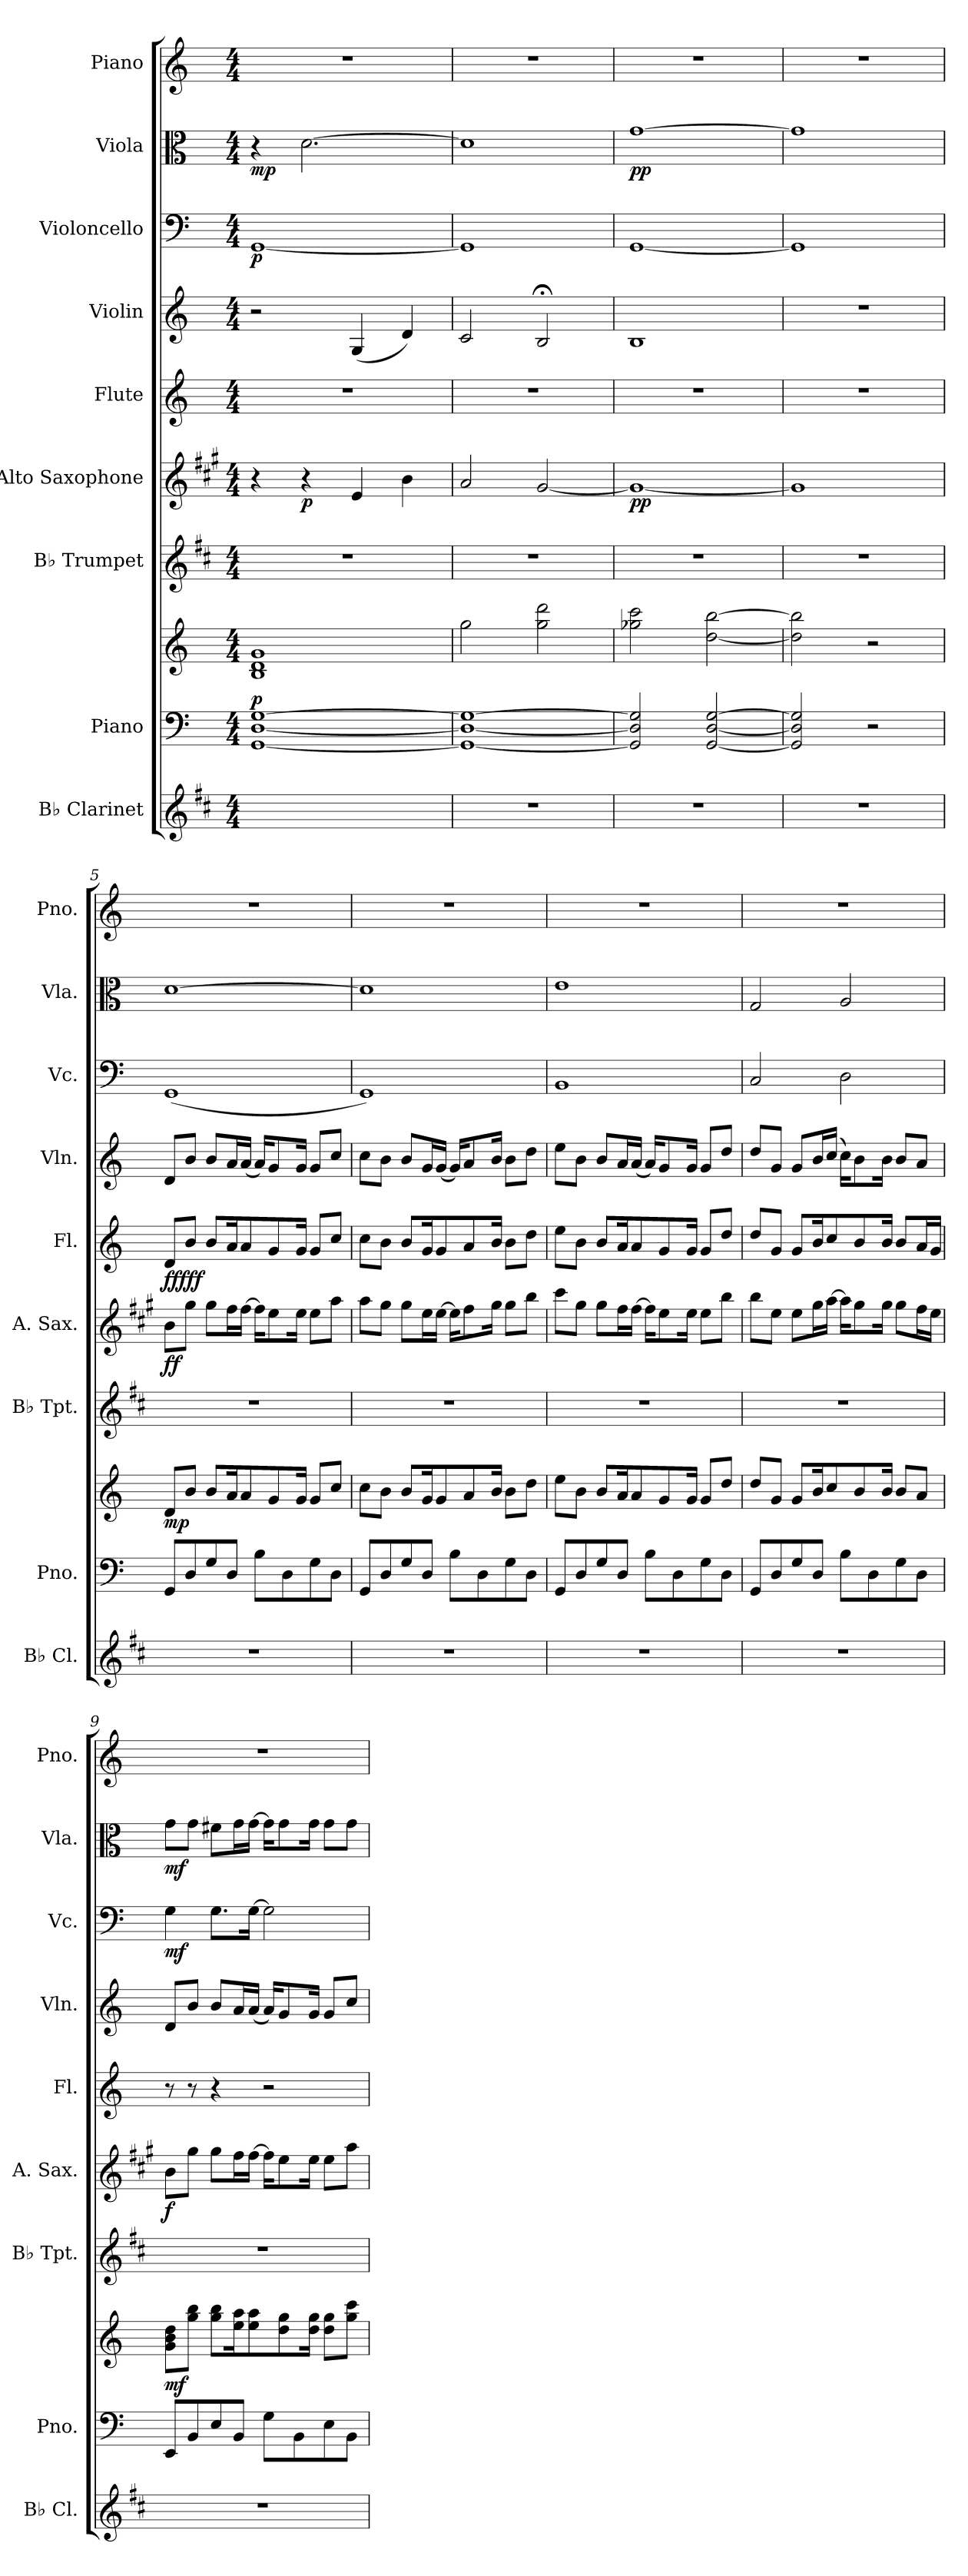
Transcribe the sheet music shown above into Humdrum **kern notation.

**kern	**kern	**kern	**dynam	**kern	**kern	**dynam	**kern	**dynam	**kern	**kern	**dynam	**kern	**dynam	**kern
*part9	*part8	*part8	*part8	*part7	*part6	*part6	*part5	*part5	*part4	*part3	*part3	*part2	*part2	*part1
*staff10	*staff9	*staff8	*staff8/9	*staff7	*staff6	*staff6	*staff5	*staff5	*staff4	*staff3	*staff3	*staff2	*staff2	*staff1
*I"B♭ Clarinet	*I"Piano	*	*	*I"B♭ Trumpet	*I"Alto Saxophone	*	*I"Flute	*	*I"Violin	*I"Violoncello	*	*I"Viola	*	*I"Piano
*I'B♭ Cl.	*I'Pno.	*	*	*I'B♭ Tpt.	*I'A. Sax.	*	*I'Fl.	*	*I'Vln.	*I'Vc.	*	*I'Vla.	*	*I'Pno.
*clefG2	*clefF4	*clefG2	*	*clefG2	*clefG2	*	*clefG2	*	*clefG2	*clefF4	*	*clefC3	*	*clefG2
*ITrd1c2	*	*	*	*ITrd1c2	*ITrd5c9	*	*	*	*	*	*	*	*	*
*k[]	*k[]	*k[]	*	*k[]	*k[]	*	*k[]	*	*k[]	*k[]	*	*k[]	*	*k[]
*M4/4	*M4/4	*M4/4	*	*M4/4	*M4/4	*	*M4/4	*	*M4/4	*M4/4	*	*M4/4	*	*M4/4
*MM90	*MM90	*MM90	*	*MM90	*MM90	*	*MM90	*	*MM90	*MM90	*	*MM90	*	*MM90
=1	=1	=1	=1	=1	=1	=1	=1	=1	=1	=1	=1	=1	=1	=1
!	!	!	!LO:DY:a=2	!	!	!	!	!	!	!	!LO:DY:b	!	!LO:DY:b	!
1ryy	[1GG [1D [1G	1B 1d 1g	p	1r	4r	.	1r	.	2r	[1GG	p	4r	mp	1r
!	!	!	!	!	!	!LO:DY:b	!	!	!	!	!	!	!LO:DY:b	!
!	!	!	!	!	!	!	!	!	!	!	!	!	!LO:DY:n=1:a	!
.	.	.	.	.	4r	p	.	.	.	.	.	[2.d\	p mp	.
.	.	.	.	.	4G/	.	.	.	(4G/	.	.	.	.	.
.	.	.	.	.	4d\	.	.	.	4d/)	.	.	.	.	.
=2	=2	=2	=2	=2	=2	=2	=2	=2	=2	=2	=2	=2	=2	=2
1r	1GG_ 1D_ 1G_	2gg\	.	1r	2c/	.	1r	.	2c/	1GG]	.	1d]	.	1r
.	.	2gg\ 2ddd\	.	.	[2B/	.	.	.	2B;</	.	.	.	.	.
=3	=3	=3	=3	=3	=3	=3	=3	=3	=3	=3	=3	=3	=3	=3
!	!	!	!	!	!	!LO:DY:b	!	!	!	!	!	!	!	!
!	!	!	!	!	!	!LO:DY:n=1:b	!	!	!	!	!	!	!LO:DY:b	!
!	!	!	!	!	!	!	!	!	!	!	!	!	!LO:DY:n=1:b	!
1r	2GG/] 2D/] 2G/]	2gg-X\ 2ccc\	.	1r	1B_	p p	1r	.	1B	[1GG	.	[1g	p p	1r
.	[2GG/ [2D/ [2G/	[2dd\ [2bb\	.	.	.	.	.	.	.	.	.	.	.	.
=4	=4	=4	=4	=4	=4	=4	=4	=4	=4	=4	=4	=4	=4	=4
1r	2GG/] 2D/] 2G/]	2dd\] 2bb\]	.	1r	1B]	.	1r	.	1r	1GG]	.	1g]	.	1r
.	2r	2r	.	.	.	.	.	.	.	.	.	.	.	.
!!LO:PB:g=z
=5	=5	=5	=5	=5	=5	=5	=5	=5	=5	=5	=5	=5	=5	=5
!	!	!	!LO:DY:b	!	!	!LO:DY:b	!	!LO:DY:b	!	!	!	!	!	!
!	!	!	!	!	!	!	!	!LO:DY:n=1:b	!	!	!	!	!	!
!	!	!	!	!	!	!	!	!LO:DY:n=2:b	!	!	!	!	!	!
!	!	!	!	!	!	!	!	!LO:DY:n=3:b	!	!	!	!	!	!
!	!	!	!	!	!	!	!	!LO:DY:n=4:b	!	!	!	!	!	!
1r	8GG/L	8d/L	mp	1r	8d\L	ff	8d/L	f f f f f	8d/L	(1GG	.	[1d	.	1r
.	8D/	8b/J	.	.	8b\J	.	8b/J	.	8b/J	.	.	.	.	.
.	8G/	8b/L	.	.	8b\L	.	8b/L	.	8b/L	.	.	.	.	.
.	8D/J	16a/K	.	.	16a\L	.	16a/K	.	16a/L	.	.	.	.	.
.	.	8a/	.	.	[16a\JJ	.	8a/	.	(16a/JJ	.	.	.	.	.
.	8B\L	.	.	.	16a\KL]	.	.	.	16a/KL)	.	.	.	.	.
.	.	8g/	.	.	8g\	.	8g/	.	8g/	.	.	.	.	.
.	8D\	.	.	.	.	.	.	.	.	.	.	.	.	.
.	.	16g/Jk	.	.	16g\Jk	.	16g/Jk	.	16g/Jk	.	.	.	.	.
.	8G\	8g/L	.	.	8g\L	.	8g/L	.	8g/L	.	.	.	.	.
.	8D\J	8cc/J	.	.	8cc\J	.	8cc/J	.	8cc/J	.	.	.	.	.
=6	=6	=6	=6	=6	=6	=6	=6	=6	=6	=6	=6	=6	=6	=6
1r	8GG/L	8cc\L	.	1r	8cc\L	.	8cc\L	.	8cc\L	1GG)	.	1d]	.	1r
.	8D/	8b\J	.	.	8b\J	.	8b\J	.	8b\J	.	.	.	.	.
.	8G/	8b/L	.	.	8b\L	.	8b/L	.	8b/L	.	.	.	.	.
.	8D/J	16g/K	.	.	16g\L	.	16g/K	.	16g/L	.	.	.	.	.
.	.	8g/	.	.	[16g\JJ	.	8g/	.	(16g/JJ	.	.	.	.	.
.	8B\L	.	.	.	16g\KL]	.	.	.	16g/KL)	.	.	.	.	.
.	.	8a/	.	.	8a\	.	8a/	.	8a/	.	.	.	.	.
.	8D\	.	.	.	.	.	.	.	.	.	.	.	.	.
.	.	16b/Jk	.	.	16b\Jk	.	16b/Jk	.	16b/Jk	.	.	.	.	.
.	8G\	8b\L	.	.	8b\L	.	8b\L	.	8b\L	.	.	.	.	.
.	8D\J	8dd\J	.	.	8dd\J	.	8dd\J	.	8dd\J	.	.	.	.	.
=7	=7	=7	=7	=7	=7	=7	=7	=7	=7	=7	=7	=7	=7	=7
1r	8GG/L	8ee\L	.	1r	8ee\L	.	8ee\L	.	8ee\L	1BB	.	1e	.	1r
.	8D/	8b\J	.	.	8b\J	.	8b\J	.	8b\J	.	.	.	.	.
.	8G/	8b/L	.	.	8b\L	.	8b/L	.	8b/L	.	.	.	.	.
.	8D/J	16a/K	.	.	16a\L	.	16a/K	.	16a/L	.	.	.	.	.
.	.	8a/	.	.	[16a\JJ	.	8a/	.	(16a/JJ	.	.	.	.	.
.	8B\L	.	.	.	16a\KL]	.	.	.	16a/KL)	.	.	.	.	.
.	.	8g/	.	.	8g\	.	8g/	.	8g/	.	.	.	.	.
.	8D\	.	.	.	.	.	.	.	.	.	.	.	.	.
.	.	16g/Jk	.	.	16g\Jk	.	16g/Jk	.	16g/Jk	.	.	.	.	.
.	8G\	8g/L	.	.	8g\L	.	8g/L	.	8g/L	.	.	.	.	.
.	8D\J	8dd/J	.	.	8dd\J	.	8dd/J	.	8dd/J	.	.	.	.	.
!!LO:PB:g=z
=8	=8	=8	=8	=8	=8	=8	=8	=8	=8	=8	=8	=8	=8	=8
1r	8GG/L	8dd/L	.	1r	8dd\L	.	8dd/L	.	8dd/L	2C/	.	2G/	.	1r
.	8D/	8g/J	.	.	8g\J	.	8g/J	.	8g/J	.	.	.	.	.
.	8G/	8g/L	.	.	8g\L	.	8g/L	.	8g/L	.	.	.	.	.
.	8D/J	16b/K	.	.	16b\L	.	16b/K	.	16b/L	.	.	.	.	.
.	.	8cc/	.	.	[16cc\JJ	.	8cc/	.	(16cc/JJ	.	.	.	.	.
.	8B\L	.	.	.	16cc\KL]	.	.	.	16cc\KL)	2D\	.	2A/	.	.
.	.	8b/	.	.	8b\	.	8b/	.	8b\	.	.	.	.	.
.	8D\	.	.	.	.	.	.	.	.	.	.	.	.	.
.	.	16b/Jk	.	.	16b\Jk	.	16b/Jk	.	16b\Jk	.	.	.	.	.
.	8G\	8b/L	.	.	8b\L	.	8b/L	.	8b/L	.	.	.	.	.
.	8D\J	8a/J	.	.	16a\L	.	16a/L	.	8a/J	.	.	.	.	.
.	.	.	.	.	16g\JJ	.	16g/JJ	.	.	.	.	.	.	.
!!LO:PB:g=z
=9	=9	=9	=9	=9	=9	=9	=9	=9	=9	=9	=9	=9	=9	=9
!	!	!	!LO:DY:b	!	!	!LO:DY:b	!	!	!	!	!LO:DY:b	!	!LO:DY:b	!
1r	8EE/L	8g\ 8b\ 8dd\L	mf	1r	8d\L	f	8r	.	8d/L	4G\	mf	8g\L	mf	1r
.	8BB/	8gg\ 8bb\J	.	.	8b\J	.	8r	.	8b/J	.	.	8g\J	.	.
.	8E/	8gg\ 8bb\L	.	.	8b\L	.	4r	.	8b/L	8.G\L	.	8f#X\L	.	.
.	8BB/J	16ee\ 16aa\K	.	.	16a\L	.	.	.	16a/L	.	.	16g\L	.	.
.	.	8ee\ 8aa\	.	.	[16a\JJ	.	.	.	(16a/JJ	[16G\Jk	.	[16g\JJ	.	.
.	8G\L	.	.	.	16a\KL]	.	2r	.	16a/KL)	2G\]	.	16g\KL]	.	.
.	.	8dd\ 8gg\	.	.	8g\	.	.	.	8g/	.	.	8g\	.	.
.	8BB\	.	.	.	.	.	.	.	.	.	.	.	.	.
.	.	16dd\ 16gg\Jk	.	.	16g\Jk	.	.	.	16g/Jk	.	.	16g\Jk	.	.
.	8E\	8dd\ 8gg\L	.	.	8g\L	.	.	.	8g/L	.	.	8g\L	.	.
.	8BB\J	8gg\ 8ccc\J	.	.	8cc\J	.	.	.	8cc/J	.	.	8g\J	.	.
=	=	=	=	=	=	=	=	=	=	=	=	=	=	=
*-	*-	*-	*-	*-	*-	*-	*-	*-	*-	*-	*-	*-	*-	*-
